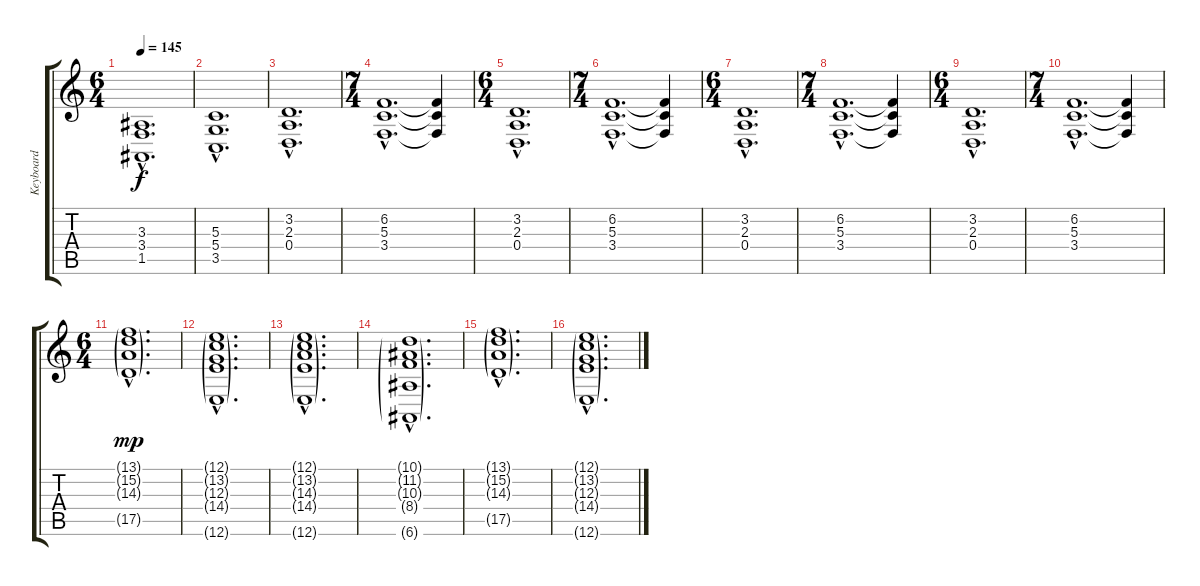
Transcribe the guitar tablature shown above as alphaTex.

\track ("Keyboard" "Keyboard") {instrument synthvoice}
\staff {score tabs}
\tuning (E4 B3 G3 D3 A2 E2) {hide}
\ts (6 4)
\tempo 145
\clef g2
\ks c
(3.3{hac} 3.4{hac} 1.5{hac}).1{d dy f} |
(5.3{hac} 5.4{hac} 3.5{hac}).1{d} |
(3.2{hac} 2.3{hac} 0.4{hac}).1{d} |
\ts (7 4)
(6.2{hac} 5.3{hac} 3.4{hac}).1{d} (6.2{t} 5.3{t} 3.4{t}).4 |
\ts (6 4)
(3.2{hac} 2.3{hac} 0.4{hac}).1{d} |
\ts (7 4)
(6.2{hac} 5.3{hac} 3.4{hac}).1{d} (6.2{t} 5.3{t} 3.4{t}).4 |
\ts (6 4)
(3.2{hac} 2.3{hac} 0.4{hac}).1{d} |
\ts (7 4)
(6.2{hac} 5.3{hac} 3.4{hac}).1{d} (6.2{t} 5.3{t} 3.4{t}).4 |
\ts (6 4)
(3.2{hac} 2.3{hac} 0.4{hac}).1{d} |
\ts (7 4)
(6.2{hac} 5.3{hac} 3.4{hac}).1{d} (6.2{t} 5.3{t} 3.4{t}).4 |
\ts (6 4)
(13.1{g hac} 15.2{g hac} 14.3{g hac} 17.5{g hac}).1{d dy mp} |
(12.1{g hac} 13.2{g hac} 12.3{g hac} 14.4{g hac} 12.6{g hac}).1{d} |
(12.1{g hac} 13.2{g hac} 14.3{g hac} 14.4{g hac} 12.6{g hac}).1{d} |
(10.1{g hac} 11.2{g hac} 10.3{g hac} 8.4{g hac} 6.6{g hac}).1{d} |
(13.1{g hac} 15.2{g hac} 14.3{g hac} 17.5{g hac}).1{d} |
(12.1{g hac} 13.2{g hac} 12.3{g hac} 14.4{g hac} 12.6{g hac}).1{d}
